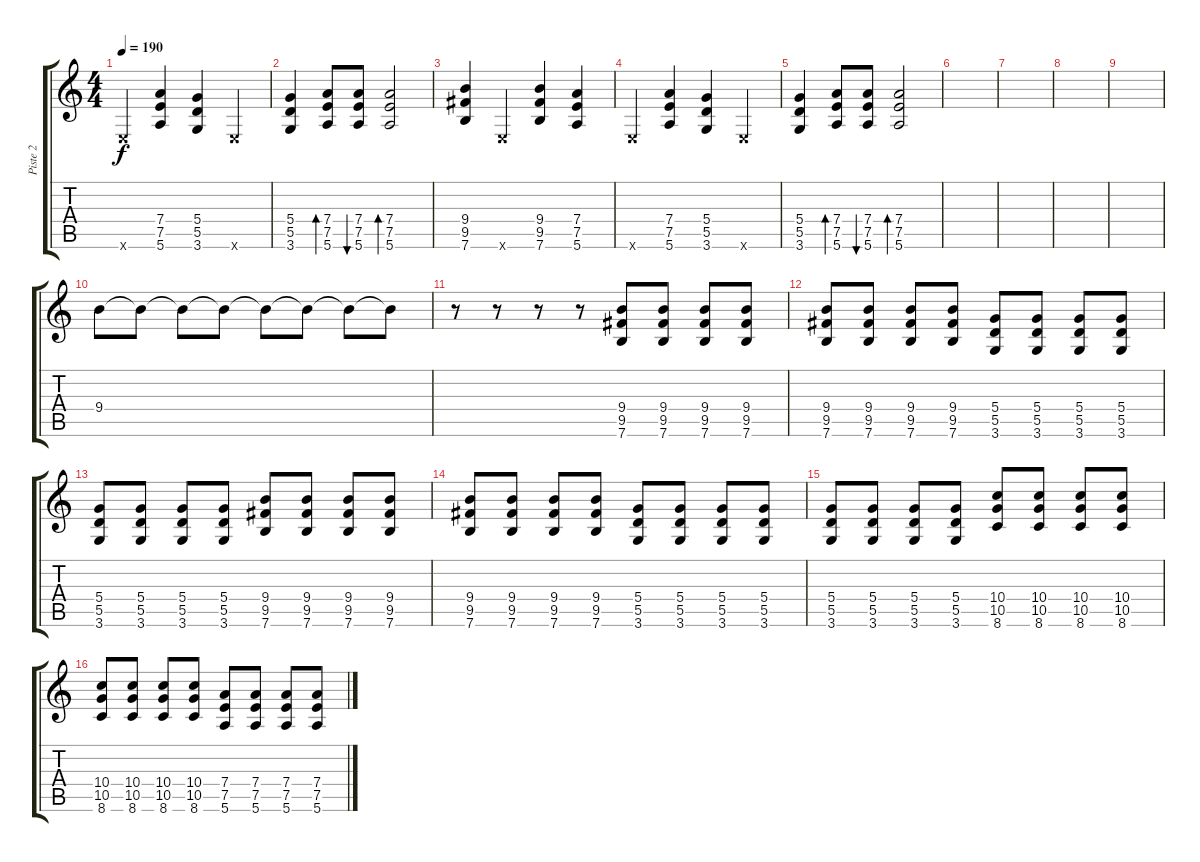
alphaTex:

\track ("Piste 2" "Piste 2") {instrument distortionguitar}
\staff {score tabs}
\tuning (E4 B3 G3 D3 A2 E2) {hide}
\ts (4 4)
\tempo 190
\clef g2
\ks c
0.6{x}.4{dy f} (7.4 7.5 5.6).4 (5.4 5.5 3.6).4 0.6{x}.4 |
(5.4 5.5 3.6).4 (7.4 7.5 5.6).8{bd 60} (7.4 7.5 5.6).8{bu 60} (7.4 7.5 5.6).2{bd 60} |
(9.4 9.5 7.6).4 0.6{x}.4 (9.4 9.5 7.6).4 (7.4 7.5 5.6).4 |
0.6{x}.4 (7.4 7.5 5.6).4 (5.4 5.5 3.6).4 0.6{x}.4 |
(5.4 5.5 3.6).4 (7.4 7.5 5.6).8{bd 60} (7.4 7.5 5.6).8{bu 60} (7.4 7.5 5.6).2{bd 60} |
|
|
|
|
9.4.8 9.4{t}.8 9.4{t}.8 9.4{t}.8 9.4{t}.8 9.4{t}.8 9.4{t}.8 9.4{t}.8 |
r.8 r.8 r.8 r.8 (9.4 9.5 7.6).8 (9.4 9.5 7.6).8 (9.4 9.5 7.6).8 (9.4 9.5 7.6).8 |
(9.4 9.5 7.6).8 (9.4 9.5 7.6).8 (9.4 9.5 7.6).8 (9.4 9.5 7.6).8 (5.4 5.5 3.6).8 (5.4 5.5 3.6).8 (5.4 5.5 3.6).8 (5.4 5.5 3.6).8 |
(5.4 5.5 3.6).8 (5.4 5.5 3.6).8 (5.4 5.5 3.6).8 (5.4 5.5 3.6).8 (9.4 9.5 7.6).8 (9.4 9.5 7.6).8 (9.4 9.5 7.6).8 (9.4 9.5 7.6).8 |
(9.4 9.5 7.6).8 (9.4 9.5 7.6).8 (9.4 9.5 7.6).8 (9.4 9.5 7.6).8 (5.4 5.5 3.6).8 (5.4 5.5 3.6).8 (5.4 5.5 3.6).8 (5.4 5.5 3.6).8 |
(5.4 5.5 3.6).8 (5.4 5.5 3.6).8 (5.4 5.5 3.6).8 (5.4 5.5 3.6).8 (10.4 10.5 8.6).8 (10.4 10.5 8.6).8 (10.4 10.5 8.6).8 (10.4 10.5 8.6).8 |
(10.4 10.5 8.6).8 (10.4 10.5 8.6).8 (10.4 10.5 8.6).8 (10.4 10.5 8.6).8 (7.4 7.5 5.6).8 (7.4 7.5 5.6).8 (7.4 7.5 5.6).8 (7.4 7.5 5.6).8
